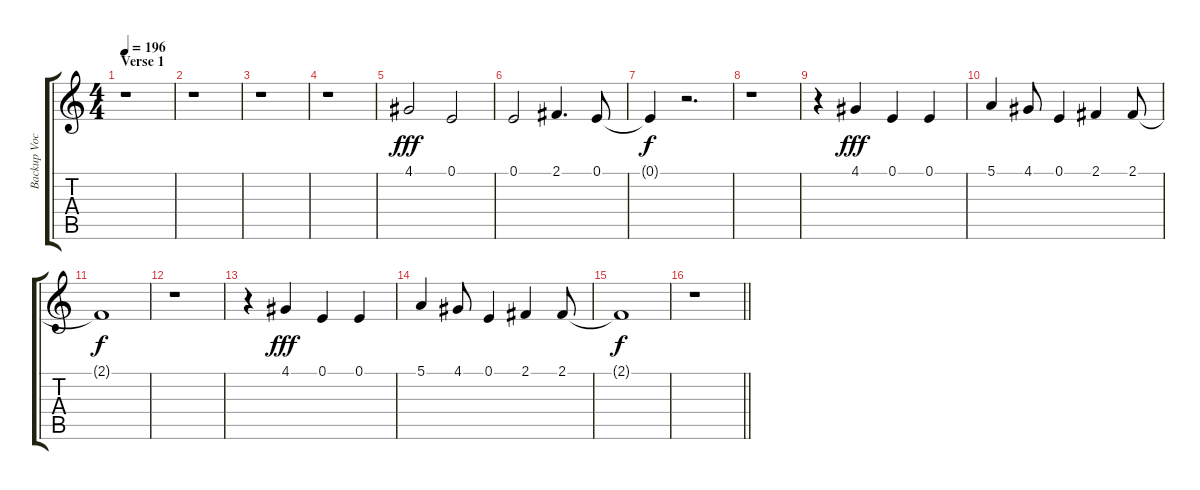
\track ("Backup Vocals" "Backup Voc") {instrument oboe}
\staff {score tabs}
\tuning (E4 B3 G3 D3 A2 E2) {hide}
\ts (4 4)
\section ("" "Verse 1")
\tempo 196
\clef g2
\ks c
r.1{dy fff} |
r.1 |
r.1 |
r.1 |
4.1.2 0.1.2 |
0.1.2 2.1.4{d} 0.1.8 |
0.1{t}.4{dy f} r.2{d} |
r.1 |
r.4 4.1.4{dy fff} 0.1.4 0.1.4 |
5.1.4 4.1.8 0.1.4 2.1.4 2.1.8 |
2.1{t}.1{dy f} |
r.1 |
r.4 4.1.4{dy fff} 0.1.4 0.1.4 |
5.1.4 4.1.8 0.1.4 2.1.4 2.1.8 |
2.1{t}.1{dy f} |
\barLineRight lightlight
r.1
